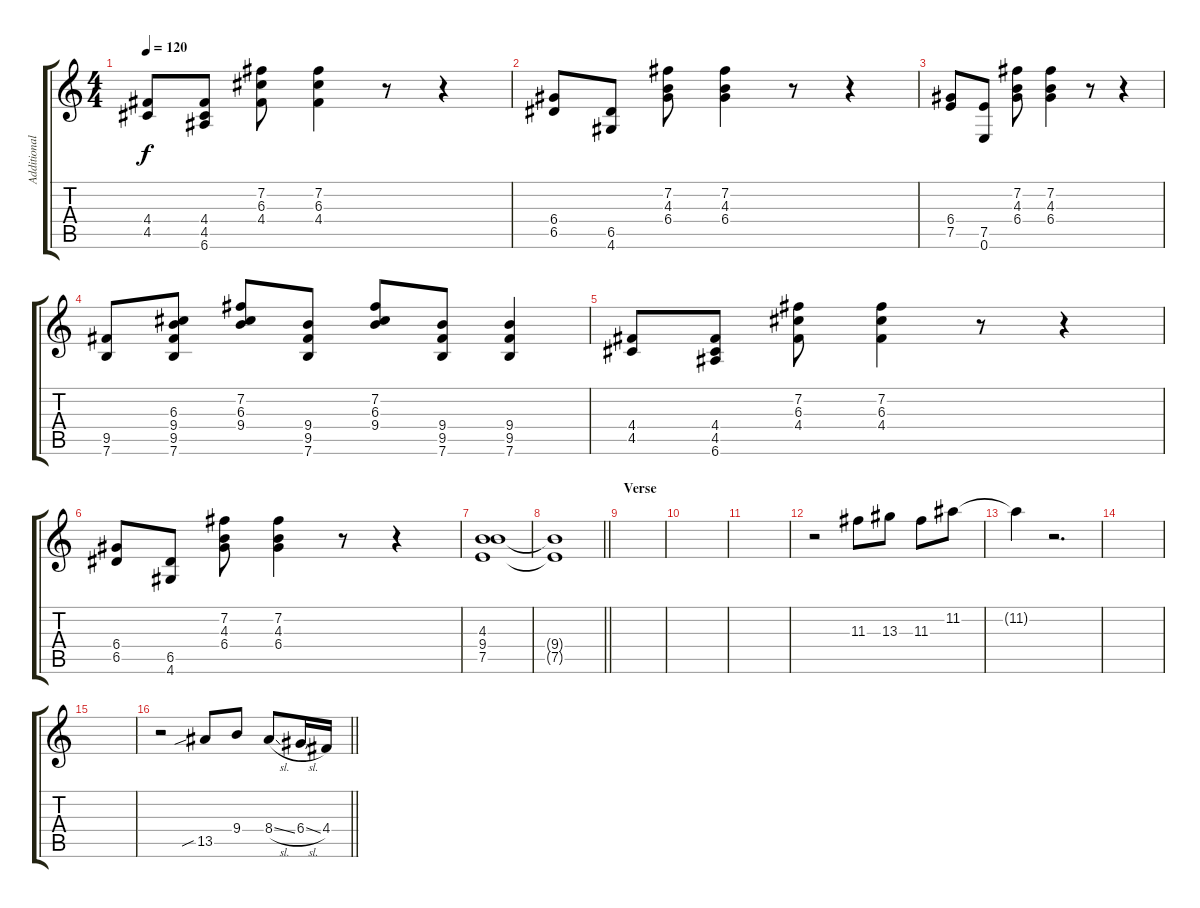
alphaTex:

\track ("Additional Guitar" "Additional") {instrument electricguitarclean}
\staff {score tabs}
\tuning (E4 B3 G3 D3 A2 E2) {hide}
\ts (4 4)
\tempo 120
\clef g2
\ks c
(4.4 4.5).8{dy f} (4.4 4.5 6.6).8 (7.2 6.3 4.4).8 (7.2 6.3 4.4).4 r.8 r.4 |
(6.4 6.5).8 (6.5 4.6).8 (7.2 4.3 6.4).8 (7.2 4.3 6.4).4 r.8 r.4 |
(6.4 7.5).8 (7.5 0.6).8 (7.2 4.3 6.4).8 (7.2 4.3 6.4).4 r.8 r.4 |
(9.5 7.6).8 (6.3 9.4 9.5 7.6).8 (7.2 6.3 9.4).8 (9.4 9.5 7.6).8 (7.2 6.3 9.4).8 (9.4 9.5 7.6).8 (9.4 9.5 7.6).4 |
(4.4 4.5).8 (4.4 4.5 6.6).8 (7.2 6.3 4.4).8 (7.2 6.3 4.4).4 r.8 r.4 |
(6.4 6.5).8 (6.5 4.6).8 (7.2 4.3 6.4).8 (7.2 4.3 6.4).4 r.8 r.4 |
(4.3 9.4 7.5).1 |
\barLineRight lightlight
(9.4{t} 7.5{t}).1 |
\section ("" "Verse")
|
|
|
r.2{volume 10} 11.3.8{volume 7} 13.3.8 11.3.8 11.2.8 |
11.2{t}.4 r.2{d} |
|
|
\barLineRight lightlight
r.2{volume 10} 13.5{sib}.8{volume 7} 9.4.8 8.4{sl}.8 6.4{sl}.16 4.4{sl}.16
